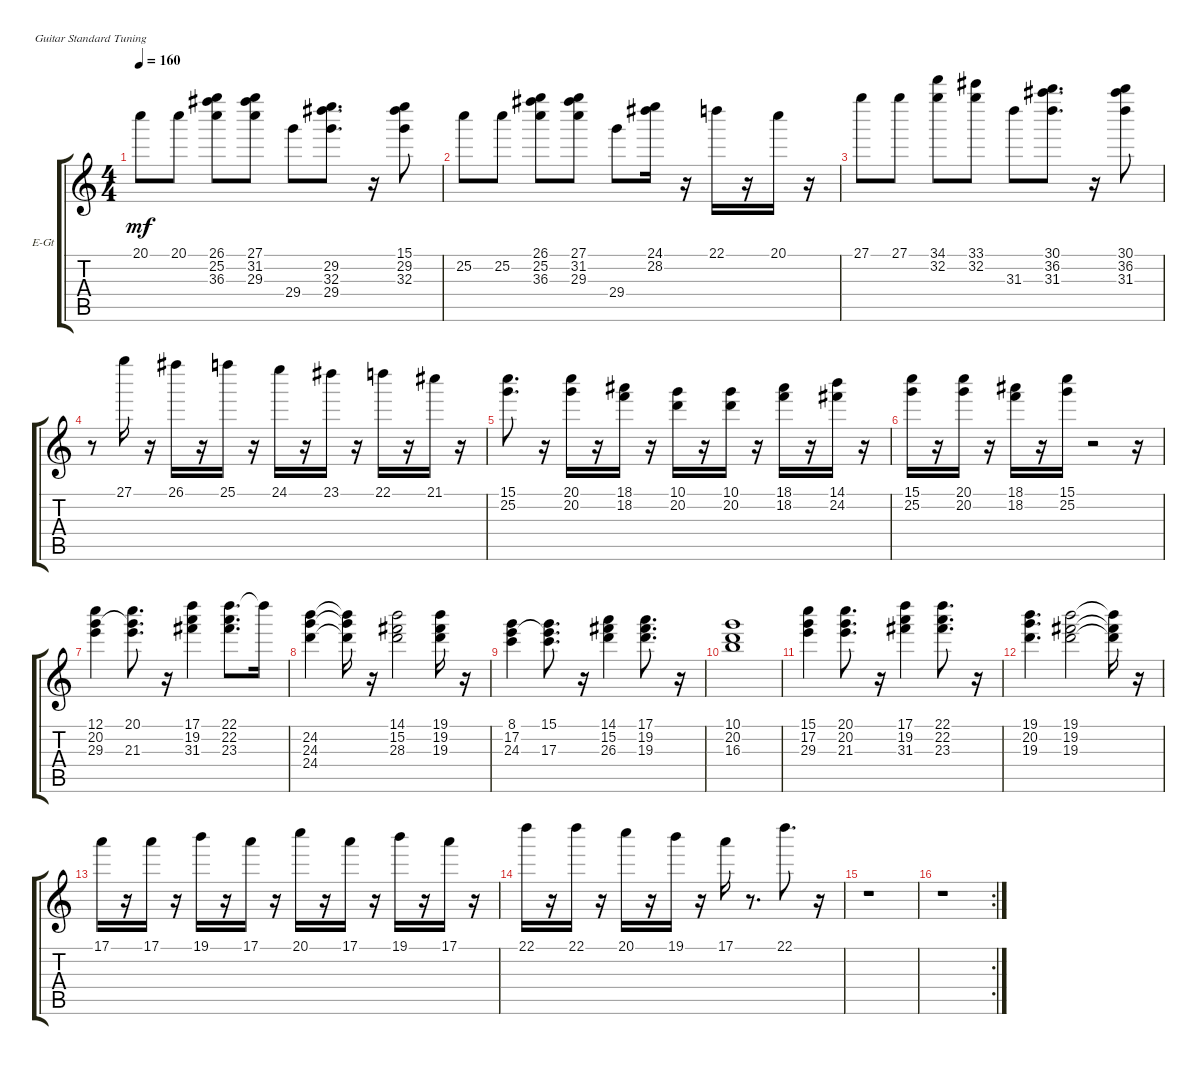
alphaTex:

\defaultSystemsLayout 4
\bracketExtendMode groupsimilarinstruments
\firstSystemTrackNameOrientation horizontal
\otherSystemsTrackNameOrientation horizontal
\track ("Electric Guitar" "E-Gt") {instrument electricguitarclean}
\staff {score tabs}
\tuning (E4 B3 G3 D3 A2 E2)
\ts (4 4)
\tempo 160
\clef g2
\scale
0.333333
\ks c
20.1.8{dy mf} 20.1.8 (26.1 25.2 36.3).8 (29.3 31.2 27.1).8 29.4.8 (29.2 29.4 32.3).8{d} r.16 (15.1 29.2 32.3).8 |
\scale
0.333333 25.2.8 25.2.8 (26.1 25.2 36.3).8 (29.3 31.2 27.1).8 29.4.8 (28.2 24.1).16 r.16 22.1.16 r.16 20.1.16 r.16 |
\scale
0.333333 27.1.8 27.1.8 (34.1 32.2).8 (32.2 33.1).8 31.3.8 (30.1 31.3 36.2).8{d} r.16 (30.1 36.2 31.3).8 |
\scale
0.333333 r.8 27.1.16 r.16 26.1.16 r.16 25.1.16 r.16 24.1.16 r.16 23.1.16 r.16 22.1.16 r.16 21.1.16 r.16 |
\scale
0.333333 (15.1 25.2).8{d} r.16 (20.1 20.2).16 r.16 (18.1 18.2).16 r.16 (10.1 20.2).16 r.16 (10.1 20.2).16 r.16 (18.1 18.2).16 r.16 (14.1 24.2).16 r.16 |
\scale
0.333333 (15.1 25.2).16 r.16 (20.1 20.2).16 r.16 (18.1 18.2).16 r.16 (15.1 25.2).16 r.2 r.16 |
\scale
0.333333 (12.1 20.2 29.3).4 (21.3 20.2{t} 20.1).8{d} r.16 (17.1 19.2 31.3).4 (22.2 23.3 22.1).8{d} 22.1{t}.16 |
\scale
0.333333 (24.2 24.4 24.3).4 (24.2{t} 24.4{t} 24.3{t}).16 r.16 (14.1 15.2 28.3).2 (19.2 19.3 19.1).16 r.16 |
\scale
0.333333 (8.1 17.2 24.3).4 (17.3 17.2{t} 15.1).8{d} r.16 (14.1 15.2 26.3).4 (19.2 19.3 17.1).8{d} r.16 |
\scale
0.333333 (10.1 20.2 16.3).1 |
\scale
0.333333 (17.2 15.1 29.3).4 (21.3 20.2 20.1).8{d} r.16 (17.1 19.2 31.3).4 (22.2 23.3 22.1).8{d} r.16 |
\scale
0.333333 (19.1 19.3 20.2).4{d} (19.2 19.3 19.1).2 (19.2{t} 19.3{t} 19.1{t}).16 r.16 |
\scale
0.333333 17.1.16 r.16 17.1.16 r.16 19.1.16 r.16 17.1.16 r.16 20.1.16 r.16 17.1.16 r.16 19.1.16 r.16 17.1.16 r.16 |
\scale
0.322917 22.1.16 r.16 22.1.16 r.16 20.1.16 r.16 19.1.16 r.16 17.1.16 r.8{d} 22.1.8{d} r.16 |
\scale
0.322917 r.1 |
\rc 2
\scale
0.354167 r.1
